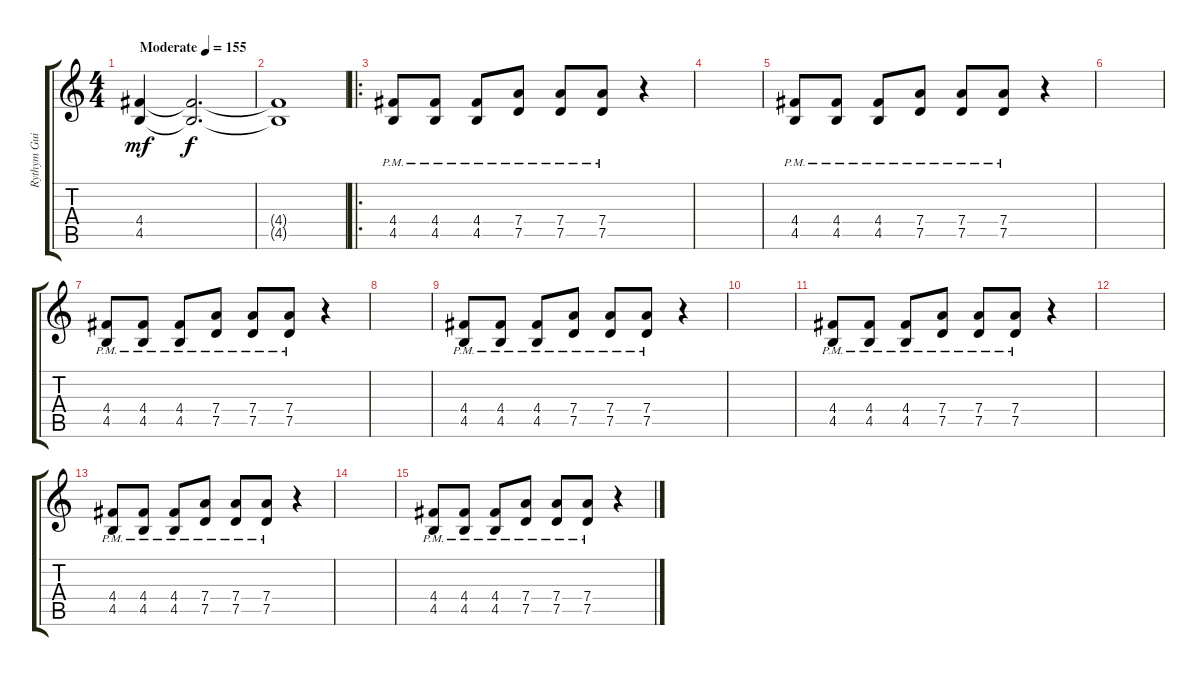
\track ("Rythym Guitar" "Rythym Gui") {instrument distortionguitar}
\staff {score tabs}
\tuning (E4 B3 G3 D3 G2 E2) {hide}
\ts (4 4)
\tempo (155 "Moderate")
\clef g2
\ks c
(4.4 4.5).4{dy mf volume 0 instrument distortionguitar} (4.4{t} 4.5{t}).2{d dy f} |
(4.4{t} 4.5{t}).1{volume 13} |
\ro
(4.4{pm} 4.5{pm}).8 (4.4{pm} 4.5{pm}).8 (4.4{pm} 4.5{pm}).8 (7.4{pm} 7.5{pm}).8 (7.4{pm} 7.5{pm}).8 (7.4{pm} 7.5{pm}).8 r.4 |
|
(4.4{pm} 4.5{pm}).8 (4.4{pm} 4.5{pm}).8 (4.4{pm} 4.5{pm}).8 (7.4{pm} 7.5{pm}).8 (7.4{pm} 7.5{pm}).8 (7.4{pm} 7.5{pm}).8 r.4 |
|
(4.4{pm} 4.5{pm}).8 (4.4{pm} 4.5{pm}).8 (4.4{pm} 4.5{pm}).8 (7.4{pm} 7.5{pm}).8 (7.4{pm} 7.5{pm}).8 (7.4{pm} 7.5{pm}).8 r.4 |
|
(4.4{pm} 4.5{pm}).8 (4.4{pm} 4.5{pm}).8 (4.4{pm} 4.5{pm}).8 (7.4{pm} 7.5{pm}).8 (7.4{pm} 7.5{pm}).8 (7.4{pm} 7.5{pm}).8 r.4 |
|
(4.4{pm} 4.5{pm}).8 (4.4{pm} 4.5{pm}).8 (4.4{pm} 4.5{pm}).8 (7.4{pm} 7.5{pm}).8 (7.4{pm} 7.5{pm}).8 (7.4{pm} 7.5{pm}).8 r.4 |
|
(4.4{pm} 4.5{pm}).8 (4.4{pm} 4.5{pm}).8 (4.4{pm} 4.5{pm}).8 (7.4{pm} 7.5{pm}).8 (7.4{pm} 7.5{pm}).8 (7.4{pm} 7.5{pm}).8 r.4 |
|
(4.4{pm} 4.5{pm}).8 (4.4{pm} 4.5{pm}).8 (4.4{pm} 4.5{pm}).8 (7.4{pm} 7.5{pm}).8 (7.4{pm} 7.5{pm}).8 (7.4{pm} 7.5{pm}).8 r.4
